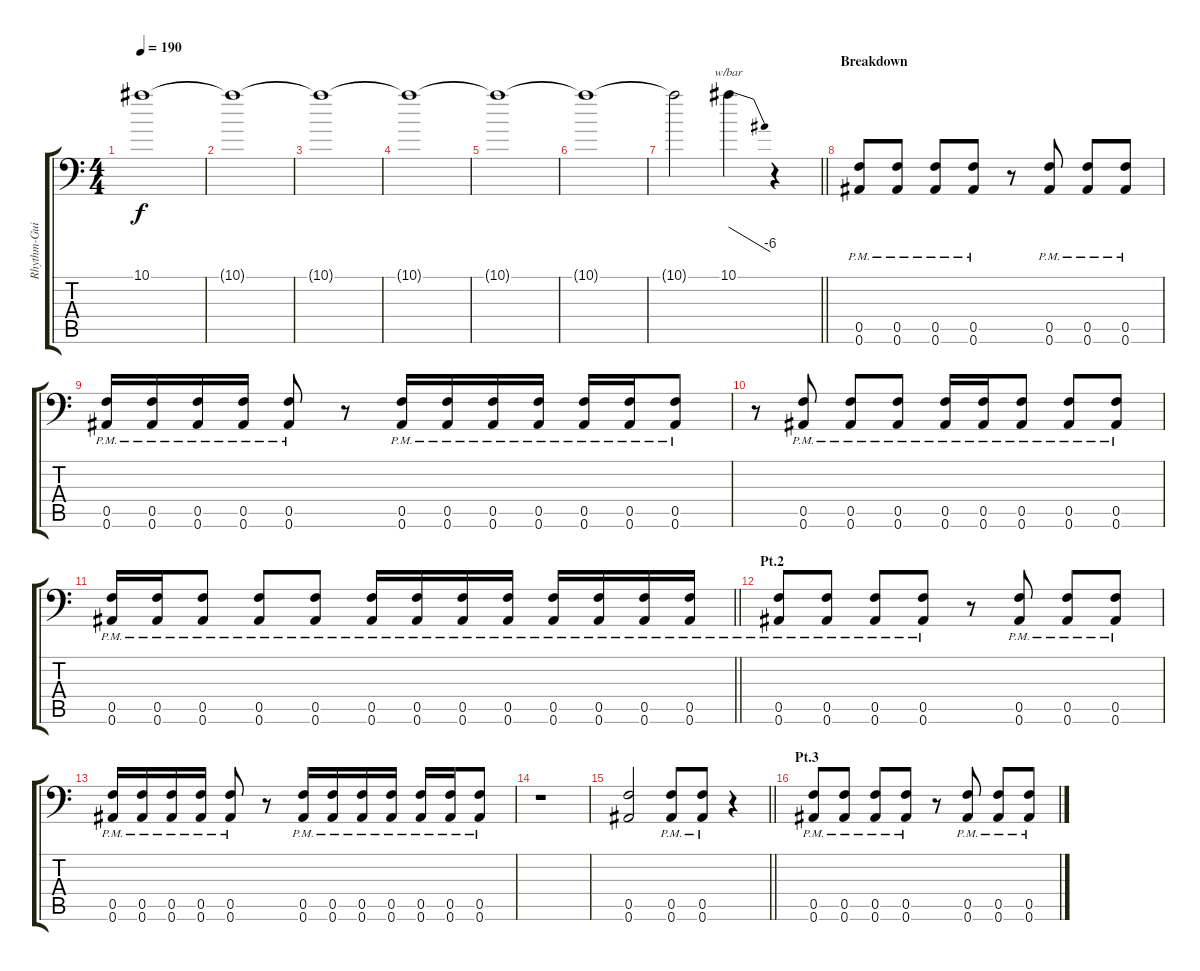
\track ("Rhythm-Guitar" "Rhythm-Gui") {instrument distortionguitar}
\staff {score tabs}
\tuning (C4 G3 Eb3 Bb2 F2 Bb1) {hide}
\ts (4 4)
\tempo 190
\clef f4
\ks c
10.1{t}.1{dy f} |
10.1{t}.1 |
10.1{t}.1 |
10.1{t}.1 |
10.1{t}.1 |
10.1{t}.1 |
\barLineRight lightlight
10.1{t}.2 10.1.4{tbe (dive default 0 0 60 -24)} r.4 |
\section ("" "Breakdown")
(0.5{pm} 0.6{pm}).8{volume 13} (0.5{pm} 0.6{pm}).8 (0.5{pm} 0.6{pm}).8 (0.5{pm} 0.6{pm}).8 r.8 (0.5{pm} 0.6{pm}).8 (0.5{pm} 0.6{pm}).8 (0.5{pm} 0.6{pm}).8 |
(0.5{pm} 0.6{pm}).16 (0.5{pm} 0.6{pm}).16 (0.5{pm} 0.6{pm}).16 (0.5{pm} 0.6{pm}).16 (0.5{pm} 0.6{pm}).8 r.8 (0.5{pm} 0.6{pm}).16 (0.5{pm} 0.6{pm}).16 (0.5{pm} 0.6{pm}).16 (0.5{pm} 0.6{pm}).16 (0.5{pm} 0.6{pm}).16 (0.5{pm} 0.6{pm}).16 (0.5{pm} 0.6{pm}).8 |
r.8 (0.5{pm} 0.6{pm}).8 (0.5{pm} 0.6{pm}).8 (0.5{pm} 0.6{pm}).8 (0.5{pm} 0.6{pm}).16 (0.5{pm} 0.6{pm}).16 (0.5{pm} 0.6{pm}).8 (0.5{pm} 0.6{pm}).8 (0.5{pm} 0.6{pm}).8 |
\barLineRight lightlight
(0.5{pm} 0.6{pm}).16 (0.5{pm} 0.6{pm}).16 (0.5{pm} 0.6{pm}).8 (0.5{pm} 0.6{pm}).8 (0.5{pm} 0.6{pm}).8 (0.5{pm} 0.6{pm}).16 (0.5{pm} 0.6{pm}).16 (0.5{pm} 0.6{pm}).16 (0.5{pm} 0.6{pm}).16 (0.5{pm} 0.6{pm}).16 (0.5{pm} 0.6{pm}).16 (0.5{pm} 0.6{pm}).16 (0.5{pm} 0.6{pm}).16 |
\section ("" "Pt.2")
(0.5{pm} 0.6{pm}).8 (0.5{pm} 0.6{pm}).8 (0.5{pm} 0.6{pm}).8 (0.5{pm} 0.6{pm}).8 r.8 (0.5{pm} 0.6{pm}).8 (0.5{pm} 0.6{pm}).8 (0.5{pm} 0.6{pm}).8 |
(0.5{pm} 0.6{pm}).16 (0.5{pm} 0.6{pm}).16 (0.5{pm} 0.6{pm}).16 (0.5{pm} 0.6{pm}).16 (0.5{pm} 0.6{pm}).8 r.8 (0.5{pm} 0.6{pm}).16 (0.5{pm} 0.6{pm}).16 (0.5{pm} 0.6{pm}).16 (0.5{pm} 0.6{pm}).16 (0.5{pm} 0.6{pm}).16 (0.5{pm} 0.6{pm}).16 (0.5{pm} 0.6{pm}).8 |
r.1 |
\barLineRight lightlight
(0.5 0.6).2 (0.5{pm} 0.6{pm}).8 (0.5{pm} 0.6{pm}).8 r.4 |
\section ("" "Pt.3")
(0.5{pm} 0.6{pm}).8 (0.5{pm} 0.6{pm}).8 (0.5{pm} 0.6{pm}).8 (0.5{pm} 0.6{pm}).8 r.8 (0.5{pm} 0.6{pm}).8 (0.5{pm} 0.6{pm}).8 (0.5{pm} 0.6{pm}).8
